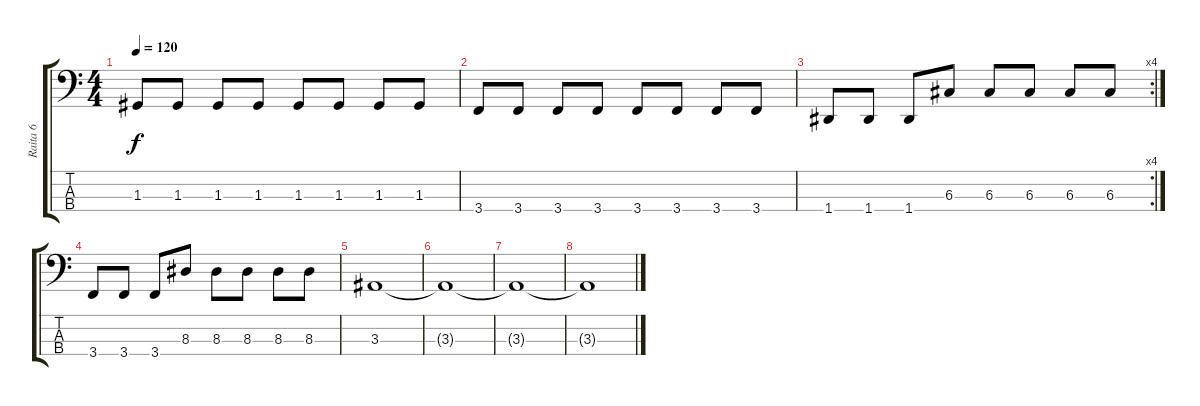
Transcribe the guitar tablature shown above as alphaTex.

\track ("Raita 6" "Raita 6") {instrument electricbassfinger}
\staff {score tabs}
\tuning (F2 C2 G1 D1) {hide}
\ts (4 4)
\tempo 120
\clef f4
\ks c
1.3.8{dy f} 1.3.8 1.3.8 1.3.8 1.3.8 1.3.8 1.3.8 1.3.8 |
3.4.8 3.4.8 3.4.8 3.4.8 3.4.8 3.4.8 3.4.8 3.4.8 |
\rc 4
1.4.8 1.4.8 1.4.8 6.3.8 6.3.8 6.3.8 6.3.8 6.3.8 |
3.4.8 3.4.8 3.4.8 8.3.8 8.3.8 8.3.8 8.3.8 8.3.8 |
3.3.1 |
3.3{t}.1 |
3.3{t}.1 |
3.3{t}.1
